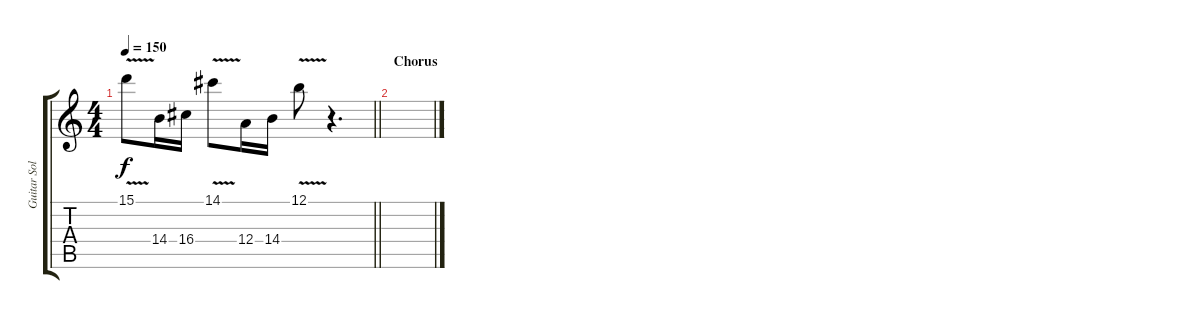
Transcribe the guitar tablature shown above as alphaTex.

\track ("Guitar Solo" "Guitar Sol") {instrument overdrivenguitar}
\staff {score tabs}
\tuning (B3 Gb3 D3 A2 E2 B1) {hide}
\ts (4 4)
\tempo 150
\clef g2
\barLineRight lightlight
\ks c
15.1{v}.8{dy f} 14.4.16 16.4.16 14.1{v}.8 12.4.16 14.4.16 12.1{v}.8 r.4{d} |
\section ("" "Chorus")
